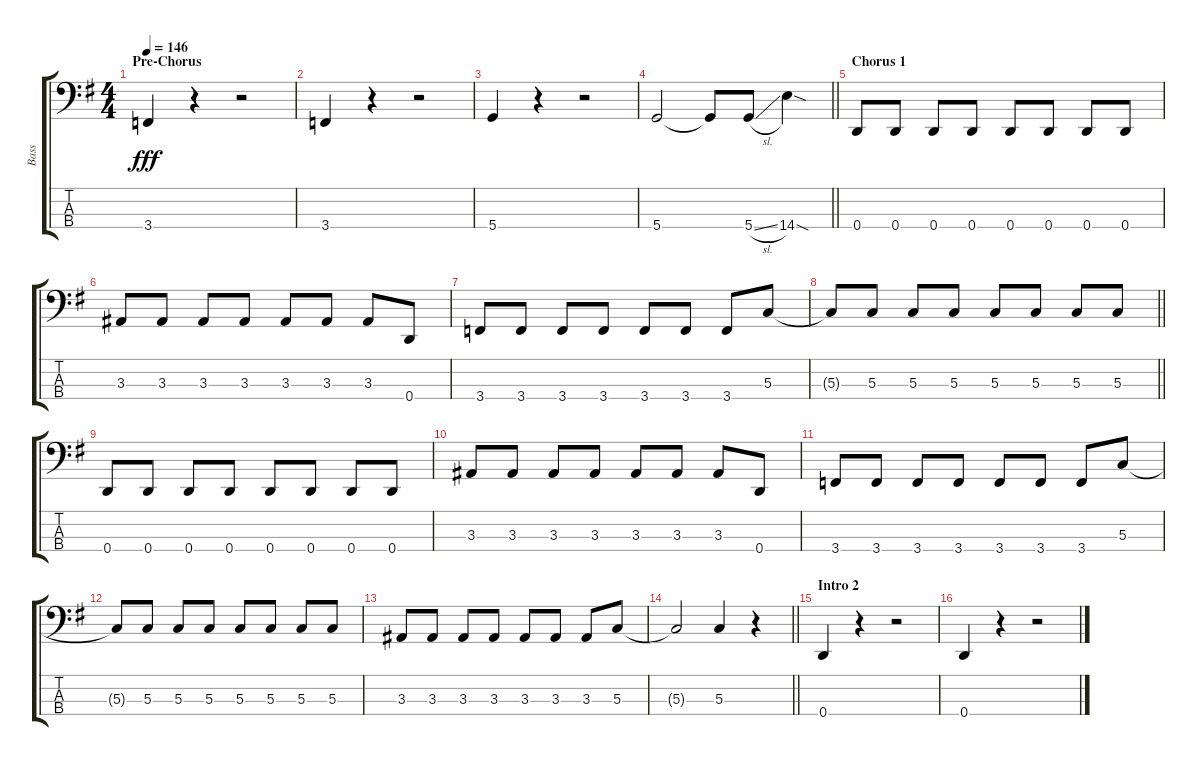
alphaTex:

\track ("Bass" "Bass") {instrument electricbassfinger}
\staff {score tabs}
\tuning (F2 C2 G1 D1) {hide}
\ts (4 4)
\section ("" "Pre-Chorus")
\tempo 146
\clef f4
\ks g
3.4.4{dy fff} r.4 r.2 |
3.4.4 r.4 r.2 |
5.4.4 r.4 r.2 |
\barLineRight lightlight
5.4.2 5.4{t}.8 5.4{sl}.8 14.4{sod}.4 |
\section ("" "Chorus 1")
0.4.8 0.4.8 0.4.8 0.4.8 0.4.8 0.4.8 0.4.8 0.4.8 |
3.3.8 3.3.8 3.3.8 3.3.8 3.3.8 3.3.8 3.3.8 0.4.8 |
3.4.8 3.4.8 3.4.8 3.4.8 3.4.8 3.4.8 3.4.8 5.3.8 |
\barLineRight lightlight
5.3{t}.8 5.3.8 5.3.8 5.3.8 5.3.8 5.3.8 5.3.8 5.3.8 |
0.4.8 0.4.8 0.4.8 0.4.8 0.4.8 0.4.8 0.4.8 0.4.8 |
3.3.8 3.3.8 3.3.8 3.3.8 3.3.8 3.3.8 3.3.8 0.4.8 |
3.4.8 3.4.8 3.4.8 3.4.8 3.4.8 3.4.8 3.4.8 5.3.8 |
5.3{t}.8 5.3.8 5.3.8 5.3.8 5.3.8 5.3.8 5.3.8 5.3.8 |
3.3.8 3.3.8 3.3.8 3.3.8 3.3.8 3.3.8 3.3.8 5.3.8 |
\barLineRight lightlight
5.3{t}.2 5.3.4 r.4 |
\section ("" "Intro 2")
0.4.4 r.4 r.2 |
0.4.4 r.4 r.2
